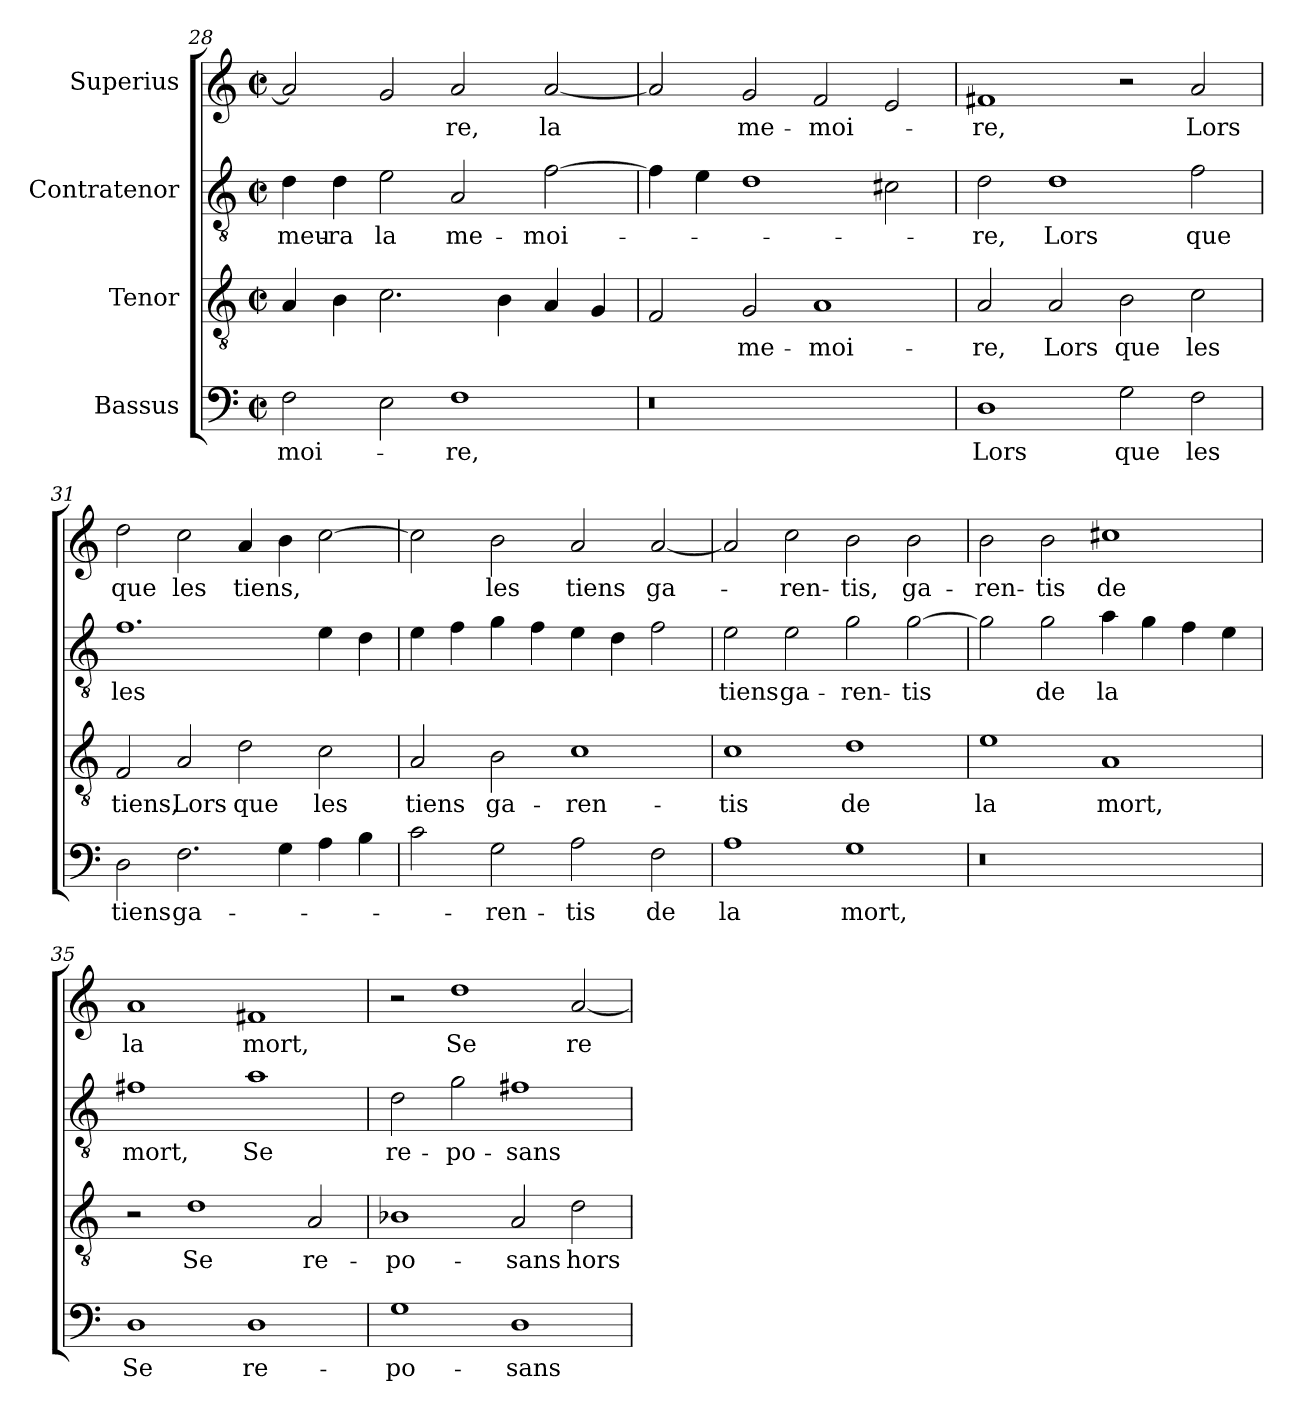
**kern	**text	**kern	**text	**kern	**text	**kern	**text
*part4	*part4	*part3	*part3	*part2	*part2	*part1	*part1
*staff4	*staff4	*staff3	*staff3	*staff2	*staff2	*staff1	*staff1
*I"Bassus	*	*I"Tenor	*	*I"Contratenor	*	*I"Superius	*
*clefF4	*	*clefGv2	*	*clefGv2	*	*clefG2	*
*k[]	*	*k[]	*	*k[]	*	*k[]	*
*C:	*	*C:	*	*C:	*	*C:	*
*M2/2	*	*M2/2	*	*M2/2	*	*M2/2	*
*met(c|)	*	*met(c|)	*	*met(c|)	*	*met(c|)	*
=28	=28	=28	=28	=28	=28	=28	=28
2F\	-moi-	4A/	.	4d\	-meu-	2a/]	.
.	.	4B\	.	4d\	-ra	.	.
2E\	.	2.c\	.	2e\	la	2g/	.
1F\	-re,	.	.	2A/	me-	2a/	-re,
.	.	4B\	.	.	.	.	.
.	.	4A/	.	[2f\	-moi-	[2a/	la
.	.	4G/	.	.	.	.	.
=29	=29	=29	=29	=29	=29	=29	=29
!LO:N:vis=0	!	!	!	!	!	!	!
1r	.	2F/	.	4f\]	.	2a/]	.
.	.	.	.	4e\	.	.	.
.	.	2G/	me-	1d\	.	2g/	me-
1ryy	.	1A/	-moi-	.	.	2f/	-moi-
.	.	.	.	2c#X\	.	2e/	.
=30	=30	=30	=30	=30	=30	=30	=30
1D\	Lors	2A/	-re,	2d\	-re,	1f#X/	-re,
.	.	2A/	Lors	1d\	Lors	.	.
2G\	que	2B\	que	.	.	2r	.
2F\	les	2c\	les	2f\	que	2a/	Lors
!!LO:LB:g=z
=31	=31	=31	=31	=31	=31	=31	=31
2D\	tiens	2F/	tiens,	1.f\	les	2dd\	que
2.F\	ga-	2A/	Lors	.	.	2cc\	les
.	.	2d\	que	.	.	4a/	tiens,
4G\	.	.	.	.	.	4b\	.
4A\	.	2c\	les	4e\	.	[2cc\	.
4B\	.	.	.	4d\	.	.	.
=32	=32	=32	=32	=32	=32	=32	=32
2c\	.	2A/	tiens	4e\	.	2cc\]	.
.	.	.	.	4f\	.	.	.
2G\	-ren-	2B\	ga-	4g\	.	2b\	les
.	.	.	.	4f\	.	.	.
2A\	-tis	1c\	-ren-	4e\	.	2a/	tiens
.	.	.	.	4d\	.	.	.
2F\	de	.	.	2f\	.	[2a/	ga-
=33	=33	=33	=33	=33	=33	=33	=33
1A\	la	1c\	-tis	2e\	tiens	2a/]	.
.	.	.	.	2e\	ga-	2cc\	-ren-
1G\	mort,	1d\	de	2g\	-ren-	2b\	-tis,
.	.	.	.	[2g\	-tis	2b\	ga-
=34	=34	=34	=34	=34	=34	=34	=34
!LO:N:vis=0	!	!	!	!	!	!	!
1r	.	1e\	la	2g\]	.	2b\	-ren-
.	.	.	.	2g\	de	2b\	-tis
1ryy	.	1A/	mort,	4a\	la	1cc#X\	de
.	.	.	.	4g\	.	.	.
.	.	.	.	4f\	.	.	.
.	.	.	.	4e\	.	.	.
=35	=35	=35	=35	=35	=35	=35	=35
1D\	Se	2r	.	1f#X\	mort,	1a/	la
.	.	1d\	Se	.	.	.	.
1D\	re-	.	.	1a\	Se	1f#X/	mort,
.	.	2A/	re-	.	.	.	.
!!LO:LB:g=z
=36	=36	=36	=36	=36	=36	=36	=36
1G\	-po-	1B-X\	-po-	2d\	re-	2r	.
.	.	.	.	2g\	-po-	1dd\	Se
1D\	-sans	2A/	-sans	1f#X\	-sans	.	.
.	.	2d\	hors	.	.	[2a/	re-
=	=	=	=	=	=	=	=
*-	*-	*-	*-	*-	*-	*-	*-
